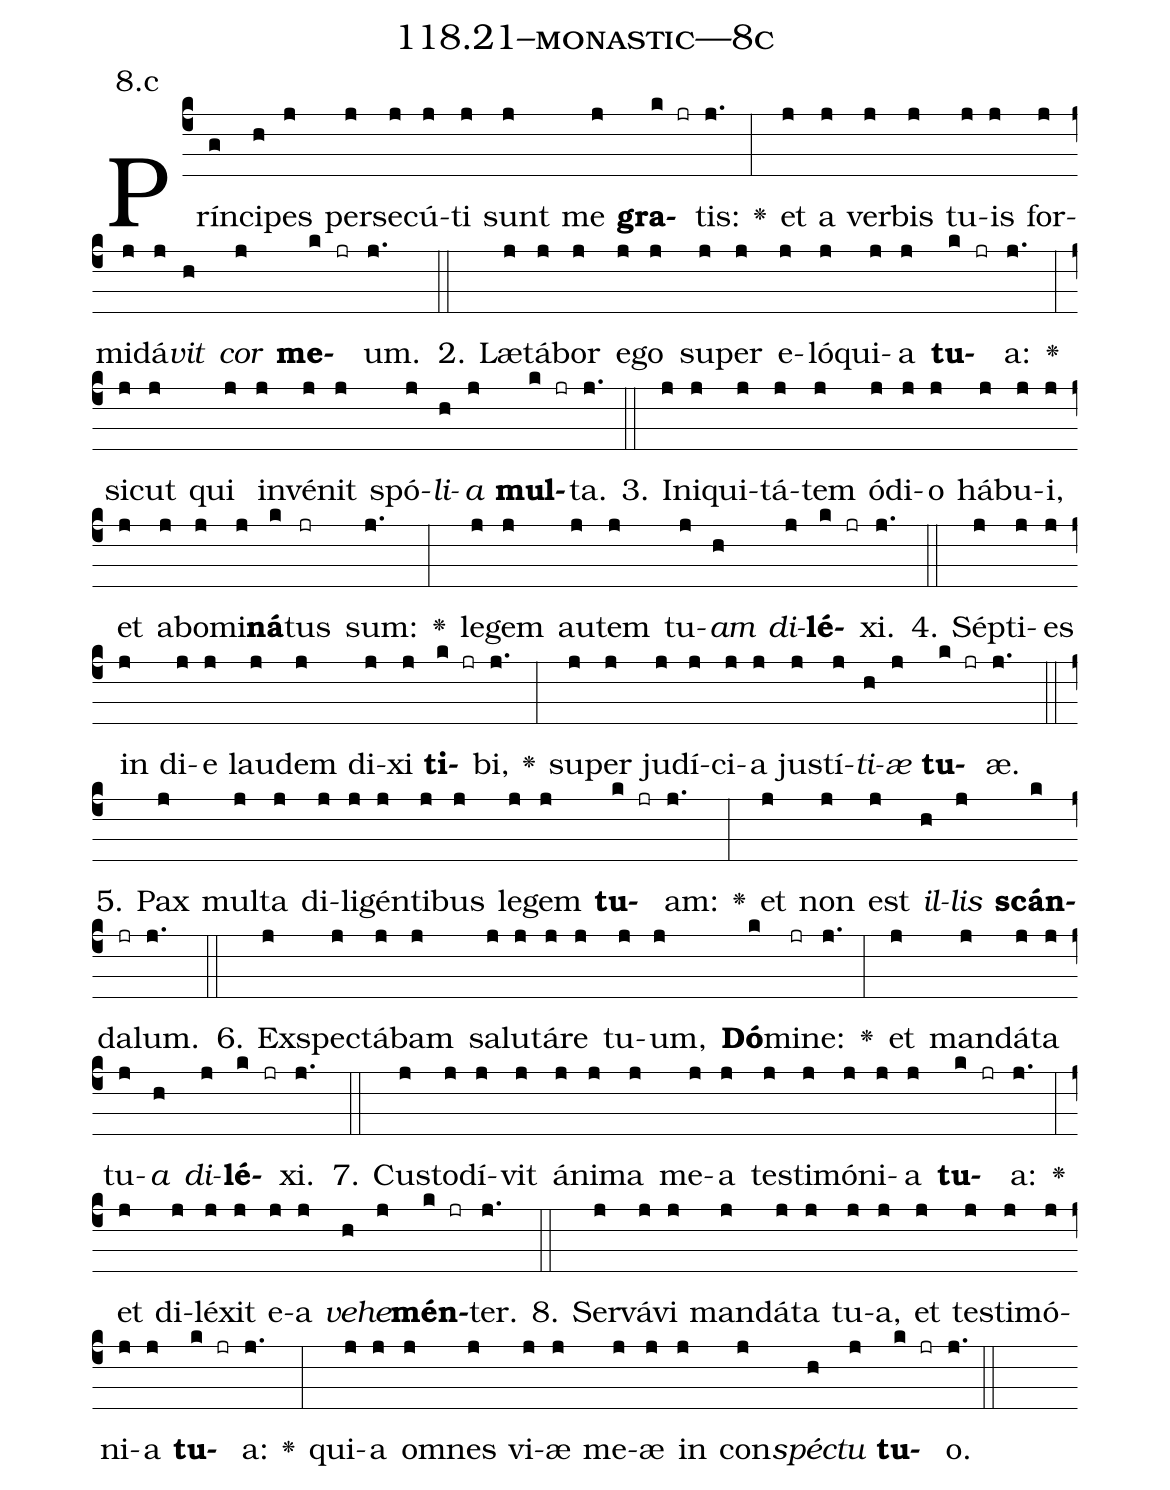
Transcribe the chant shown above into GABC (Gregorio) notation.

name: 118.21--monastic---8c;
annotation: 8.c;
%%
(c4)Prín(g)ci(h)pes(j) per(j)se(j)cú(j)ti(j) sunt(j) me(j) <b>gra</b>(k jr)tis:(j.) <v>\greheightstar</v>(:) et(j) a(j) ver(j)bis(j) tu(j)is(j) for(j)mi(j)dá(j)<i>vit</i>(h) <i>cor</i>(j) <b>me</b>(k jr)um.(j.) (::)
2. Læ(j)tá(j)bor(j) e(j)go(j) su(j)per(j) e(j)ló(j)qui(j)a(j) <b>tu</b>(k jr)a:(j.) <v>\greheightstar</v>(:) sic(j)ut(j) qui(j) in(j)vé(j)nit(j) spó(j)<i>li</i>(h)<i>a</i>(j) <b>mul</b>(k jr)ta.(j.) (::)
3. In(j)i(j)qui(j)tá(j)tem(j) ó(j)di(j)o(j) há(j)bu(j)i,(j) et(j) ab(j)o(j)mi(j)<b>ná</b>(k)tus(jr) sum:(j.) <v>\greheightstar</v>(:) le(j)gem(j) au(j)tem(j) tu(j)<i>am</i>(h) <i>di</i>(j)<b>lé</b>(k jr)xi.(j.) (::)
4. Sép(j)ti(j)es(j) in(j) di(j)e(j) lau(j)dem(j) di(j)xi(j) <b>ti</b>(k jr)bi,(j.) <v>\greheightstar</v>(:) su(j)per(j) ju(j)dí(j)ci(j)a(j) jus(j)tí(j)<i>ti</i>(h)<i>æ</i>(j) <b>tu</b>(k jr)æ.(j.) (::)
5. Pax(j) mul(j)ta(j) di(j)li(j)gén(j)ti(j)bus(j) le(j)gem(j) <b>tu</b>(k jr)am:(j.) <v>\greheightstar</v>(:) et(j) non(j) est(j) <i>il</i>(h)<i>lis</i>(j) <b>scán</b>(k)da(jr)lum.(j.) (::)
6. Ex(j)spec(j)tá(j)bam(j) sa(j)lu(j)tá(j)re(j) tu(j)um,(j) <b>Dó</b>(k)mi(jr)ne:(j.) <v>\greheightstar</v>(:) et(j) man(j)dá(j)ta(j) tu(j)<i>a</i>(h) <i>di</i>(j)<b>lé</b>(k jr)xi.(j.) (::)
7. Cus(j)to(j)dí(j)vit(j) á(j)ni(j)ma(j) me(j)a(j) tes(j)ti(j)mó(j)ni(j)a(j) <b>tu</b>(k jr)a:(j.) <v>\greheightstar</v>(:) et(j) di(j)lé(j)xit(j) e(j)a(j) <i>ve</i>(h)<i>he</i>(j)<b>mén</b>(k jr)ter.(j.) (::)
8. Ser(j)vá(j)vi(j) man(j)dá(j)ta(j) tu(j)a,(j) et(j) tes(j)ti(j)mó(j)ni(j)a(j) <b>tu</b>(k jr)a:(j.) <v>\greheightstar</v>(:) qui(j)a(j) om(j)nes(j) vi(j)æ(j) me(j)æ(j) in(j) con(j)<i>spéc</i>(h)<i>tu</i>(j) <b>tu</b>(k jr)o.(j.) (::)
